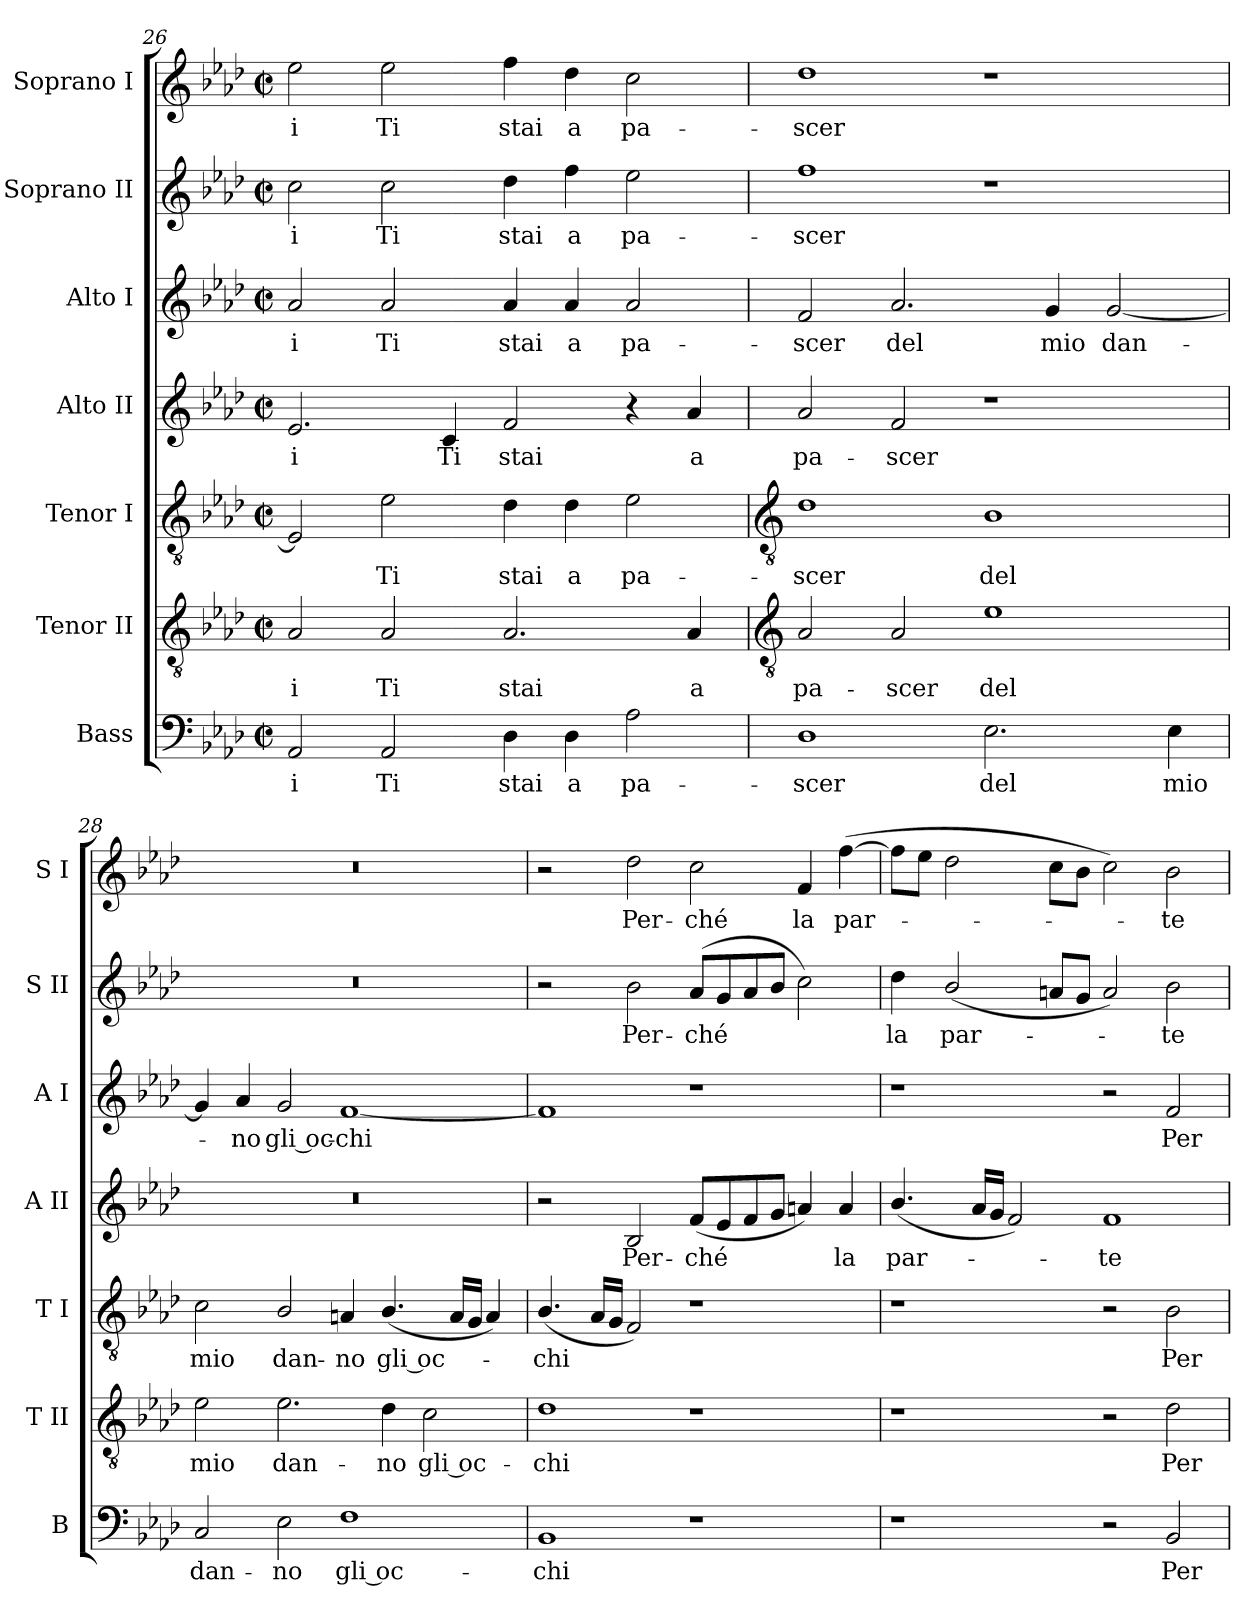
**kern	**text	**kern	**text	**kern	**text	**kern	**text	**kern	**text	**kern	**text	**kern	**text
*part7	*part7	*part6	*part6	*part5	*part5	*part4	*part4	*part3	*part3	*part2	*part2	*part1	*part1
*staff7	*staff7	*staff6	*staff6	*staff5	*staff5	*staff4	*staff4	*staff3	*staff3	*staff2	*staff2	*staff1	*staff1
*I"Bass	*	*I"Tenor II	*	*I"Tenor I	*	*I"Alto II	*	*I"Alto I	*	*I"Soprano II	*	*I"Soprano I	*
*I'B	*	*I'T II	*	*I'T I	*	*I'A II	*	*I'A I	*	*I'S II	*	*I'S I	*
*clefF4	*	*clefGv2	*	*clefGv2	*	*clefG2	*	*clefG2	*	*clefG2	*	*clefG2	*
*k[b-e-a-d-]	*	*k[b-e-a-d-]	*	*k[b-e-a-d-]	*	*k[b-e-a-d-]	*	*k[b-e-a-d-]	*	*k[b-e-a-d-]	*	*k[b-e-a-d-]	*
*A-:	*	*A-:	*	*A-:	*	*A-:	*	*A-:	*	*A-:	*	*A-:	*
*M4/2	*	*M4/2	*	*M4/2	*	*M4/2	*	*M4/2	*	*M4/2	*	*M4/2	*
*met(c|)	*	*met(c|)	*	*met(c|)	*	*met(c|)	*	*met(c|)	*	*met(c|)	*	*met(c|)	*
=26	=26	=26	=26	=26	=26	=26	=26	=26	=26	=26	=26	=26	=26
!	!LO:LY:b	!	!LO:LY:b	!	!	!	!LO:LY:b	!	!LO:LY:b	!	!LO:LY:b	!	!LO:LY:b
2AA-	-i	2A-	-i	2E-]	.	2.e-	-i	2a-	i	2cc	-i	2ee-	-i
!	!LO:LY:b	!	!LO:LY:b	!	!LO:LY:b	!	!	!	!LO:LY:b	!	!LO:LY:b	!	!LO:LY:b
2AA-	Ti	2A-	Ti	2e-	Ti	.	.	2a-	Ti	2cc	Ti	2ee-	Ti
!	!	!	!	!	!	!	!LO:LY:b	!	!	!	!	!	!
.	.	.	.	.	.	4c	Ti	.	.	.	.	.	.
!	!LO:LY:b	!	!LO:LY:b	!	!LO:LY:b	!	!LO:LY:b	!	!LO:LY:b	!	!LO:LY:b	!	!LO:LY:b
4D-	stai	2.A-	stai	4d-	stai	2f	stai	4a-	stai	4dd-	stai	4ff	stai
!	!LO:LY:b	!	!	!	!LO:LY:b	!	!	!	!LO:LY:b	!	!LO:LY:b	!	!LO:LY:b
4D-	a	.	.	4d-	a	.	.	4a-	a	4ff	a	4dd-	a
!	!LO:LY:b	!	!	!	!LO:LY:b	!	!	!	!LO:LY:b	!	!LO:LY:b	!	!LO:LY:b
2A-	pa-	.	.	2e-	pa-	4r	.	2a-	pa-	2ee-	pa-	2cc	pa-
!	!	!	!LO:LY:b	!	!	!	!LO:LY:b	!	!	!	!	!	!
.	.	4A-	a	.	.	4a-	a	.	.	.	.	.	.
!!LO:LB:g=z
=27	=27	=27	=27	=27	=27	=27	=27	=27	=27	=27	=27	=27	=27
*	*	*clefGv2	*	*clefGv2	*	*	*	*	*	*	*	*	*
!	!LO:LY:b	!	!LO:LY:b	!	!LO:LY:b	!	!LO:LY:b	!	!LO:LY:b	!	!LO:LY:b	!	!LO:LY:b
1D-	-scer	2A-	pa-	1d-	-scer	2a-	pa-	2f	-scer	1ff	-scer	1dd-	-scer
!	!	!	!LO:LY:b	!	!	!	!LO:LY:b	!	!LO:LY:b	!	!	!	!
.	.	2A-	-scer	.	.	2f	-scer	2.a-	del	.	.	.	.
!	!LO:LY:b	!	!LO:LY:b	!	!LO:LY:b	!	!	!	!	!	!	!	!
2.E-	del	1e-	del	1B-	del	1r	.	.	.	1r	.	1r	.
!	!	!	!	!	!	!	!	!	!LO:LY:b	!	!	!	!
.	.	.	.	.	.	.	.	4g	mio	.	.	.	.
!	!	!	!	!	!	!	!	!	!LO:LY:b	!	!	!	!
.	.	.	.	.	.	.	.	[2g	dan-	.	.	.	.
!	!LO:LY:b	!	!	!	!	!	!	!	!	!	!	!	!
4E-	mio	.	.	.	.	.	.	.	.	.	.	.	.
=28	=28	=28	=28	=28	=28	=28	=28	=28	=28	=28	=28	=28	=28
!	!LO:LY:b	!	!LO:LY:b	!	!LO:LY:b	!	!	!	!	!	!	!	!
2C	dan-	2e-	mio	2c	mio	0r	.	4g]	.	0r	.	0r	.
!	!	!	!	!	!	!	!	!	!LO:LY:b	!	!	!	!
.	.	.	.	.	.	.	.	4a-	no	.	.	.	.
!	!LO:LY:b	!	!LO:LY:b	!	!LO:LY:b	!	!	!	!LO:LY:b	!	!	!	!
2E-	-no	2.e-	dan-	2B-/	dan-	.	.	2g	gli oc-	.	.	.	.
!	!LO:LY:b	!	!	!	!LO:LY:b	!	!	!	!LO:LY:b	!	!	!	!
1F	gli oc-	.	.	4An	-no	.	.	[1f	-chi	.	.	.	.
!	!	!	!LO:LY:b	!	!LO:LY:b	!	!	!	!	!	!	!	!
.	.	4d-	-no	(<4.B-/	gli oc-	.	.	.	.	.	.	.	.
!	!	!	!LO:LY:b	!	!	!	!	!	!	!	!	!	!
.	.	2c	gli oc-	.	.	.	.	.	.	.	.	.	.
.	.	.	.	16ALL	.	.	.	.	.	.	.	.	.
.	.	.	.	16GJJ	.	.	.	.	.	.	.	.	.
.	.	.	.	4A)	.	.	.	.	.	.	.	.	.
=29	=29	=29	=29	=29	=29	=29	=29	=29	=29	=29	=29	=29	=29
!	!LO:LY:b	!	!LO:LY:b	!	!LO:LY:b	!	!	!	!	!	!	!	!
1BB-	-chi	1d-	-chi	(<4.B-/	chi	2r	.	1f]	.	2r	.	2r	.
.	.	.	.	16A-LL	.	.	.	.	.	.	.	.	.
.	.	.	.	16GJJ	.	.	.	.	.	.	.	.	.
!	!	!	!	!	!	!	!LO:LY:b	!	!	!	!LO:LY:b	!	!LO:LY:b
.	.	.	.	2F)	.	2B-	Per-	.	.	2b-	Per-	2dd-	Per-
!	!	!	!	!	!	!	!LO:LY:b	!	!	!	!LO:LY:b	!	!LO:LY:b
1r	.	1r	.	1r	.	(<8fL	-ché	1r	.	(<8a-L	-ché	2cc	-ché
.	.	.	.	.	.	8e-	.	.	.	8g	.	.	.
.	.	.	.	.	.	8f	.	.	.	8a-	.	.	.
.	.	.	.	.	.	8gJ	.	.	.	8b-J	.	.	.
!	!	!	!	!	!	!	!	!	!	!	!	!	!LO:LY:b
.	.	.	.	.	.	4an)	.	.	.	2cc)	.	4f	la
!	!	!	!	!	!	!	!LO:LY:b	!	!	!	!	!	!LO:LY:b
.	.	.	.	.	.	4a	la	.	.	.	.	(>[4ff	par-
=30	=30	=30	=30	=30	=30	=30	=30	=30	=30	=30	=30	=30	=30
!	!	!	!	!	!	!	!LO:LY:b	!	!	!	!LO:LY:b	!	!
1r	.	1r	.	1r	.	(<4.b-/	par-	1r	.	4dd-	la	8ffL]	.
.	.	.	.	.	.	.	.	.	.	.	.	8ee-J	.
!	!	!	!	!	!	!	!	!	!	!	!LO:LY:b	!	!
.	.	.	.	.	.	.	.	.	.	(<2b-/	par-	2dd-	.
.	.	.	.	.	.	16a-LL	.	.	.	.	.	.	.
.	.	.	.	.	.	16gJJ	.	.	.	.	.	.	.
.	.	.	.	.	.	2f)	.	.	.	.	.	.	.
.	.	.	.	.	.	.	.	.	.	8anL	.	8ccL	.
.	.	.	.	.	.	.	.	.	.	8gJ	.	8b-J	.
!	!	!	!	!	!	!	!LO:LY:b	!	!	!	!	!	!
2r	.	2r	.	2r	.	1f	te	2r	.	2a)	.	2cc)	.
!	!LO:LY:b	!	!LO:LY:b	!	!LO:LY:b	!	!	!	!LO:LY:b	!	!LO:LY:b	!	!LO:LY:b
2BB-	Per-	2d-	Per-	2B-	Per-	.	.	2f	Per-	2b-	te	2b-	te
=	=	=	=	=	=	=	=	=	=	=	=	=	=
*-	*-	*-	*-	*-	*-	*-	*-	*-	*-	*-	*-	*-	*-
